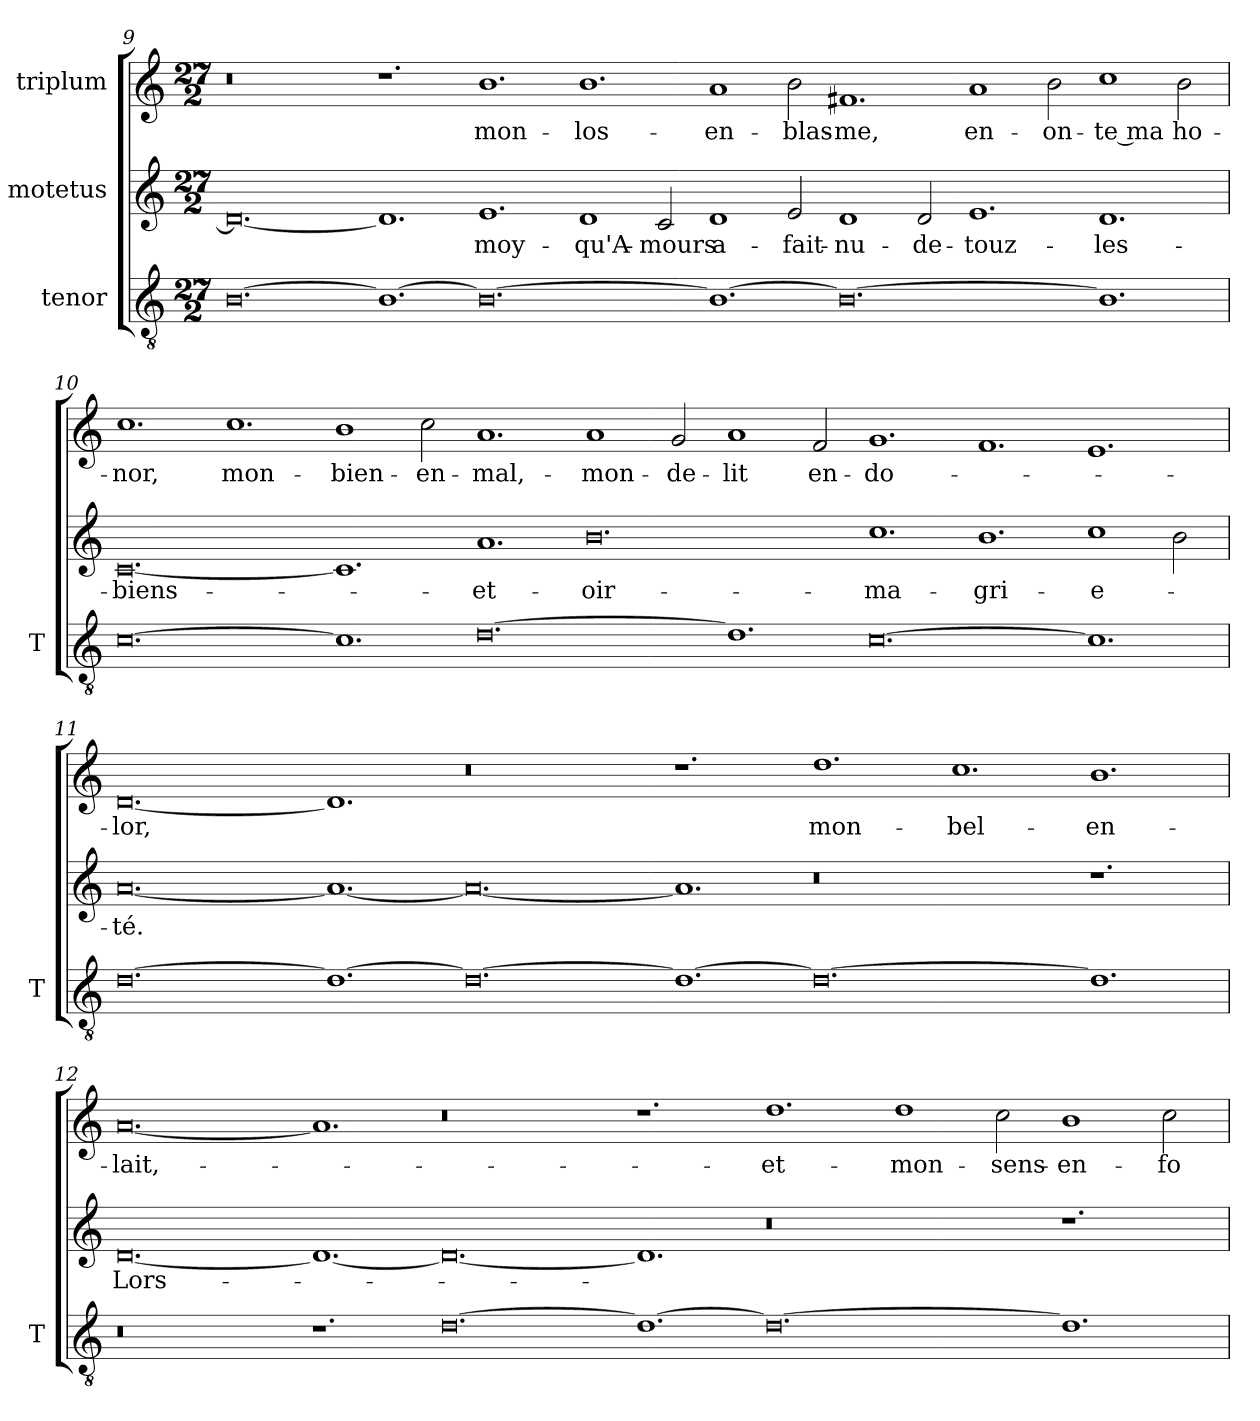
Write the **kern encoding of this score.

**kern	**kern	**text	**kern	**text
*part3	*part2	*part2	*part1	*part1
*staff3	*staff2	*staff2	*staff1	*staff1
*I"tenor	*I"motetus	*	*I"triplum	*
*I'T	*	*	*	*
!!LO:LB:g=z
*clefGv2	*clefG2	*	*clefG2	*
*k[]	*k[]	*	*k[]	*
*C:	*C:	*	*C:	*
*M27/2	*M27/2	*	*M27/2	*
=9	=9	=9	=9	=9
[0.B\	0.d/_	.	0.r	.
1.B\_	1.d/]	.	1.r	.
0.B\_	1.e/	moy-	1.b\	mon-
.	1d/	qu'A-	1.b\	los-
.	2c/	-mours	.	.
1.B\_	1d/	a-	1a/	en-
.	2e/	fait-	2b\	blas-
0.B\_	1d/	nu-	1.f#X/	-me,
.	2d/	de-	.	.
.	1.e/	touz-	1a/	en-
.	.	.	2b\	on-
1.B\]	1.d/	les-	1cc\	-te ma
.	.	.	2b\	ho-
!!LO:PB:g=z
=10	=10	=10	=10	=10
[0.c\	[0.c/	biens-	1.cc\	-nor,
.	.	.	1.cc\	mon-
1.c\]	1.c/]	.	1b\	bien-
.	.	.	2cc\	en-
[0.d\	1.a/	et-	1.a/	mal,-
.	0.b\	oir-	1a/	mon-
.	.	.	2g/	de-
1.d\]	.	.	1a/	-lit
.	.	.	2f/	en-
[0.c\	1.cc\	ma-	1.g/	do-
.	1.b\	gri-	1.f/	.
1.c\]	1cc\	-e-	1.e/	.
.	2b\	.	.	.
=11	=11	=11	=11	=11
[0.d\	[0.a/	-té.	[0.d/	-lor,
1.d\_	1.a/_	.	1.d/]	.
0.d\_	0.a/_	.	0.r	.
1.d\_	1.a/]	.	1.r	.
0.d\_	0.r	.	1.dd\	mon-
.	.	.	1.cc\	bel-
1.d\]	1.r	.	1.b\	en-
!!LO:LB:g=z
=12	=12	=12	=12	=12
0.r	[0.d/	Lors-	[0.a/	lait,-
1.r	1.d/_	.	1.a/]	.
[0.d\	0.d/_	.	0.r	.
1.d\_	1.d/]	.	1.r	.
0.d\_	0.r	.	1.dd\	et-
.	.	.	1dd\	mon-
.	.	.	2cc\	sens-
1.d\]	1.r	.	1b\	en-
.	.	.	2cc\	fo-
=	=	=	=	=
*-	*-	*-	*-	*-
